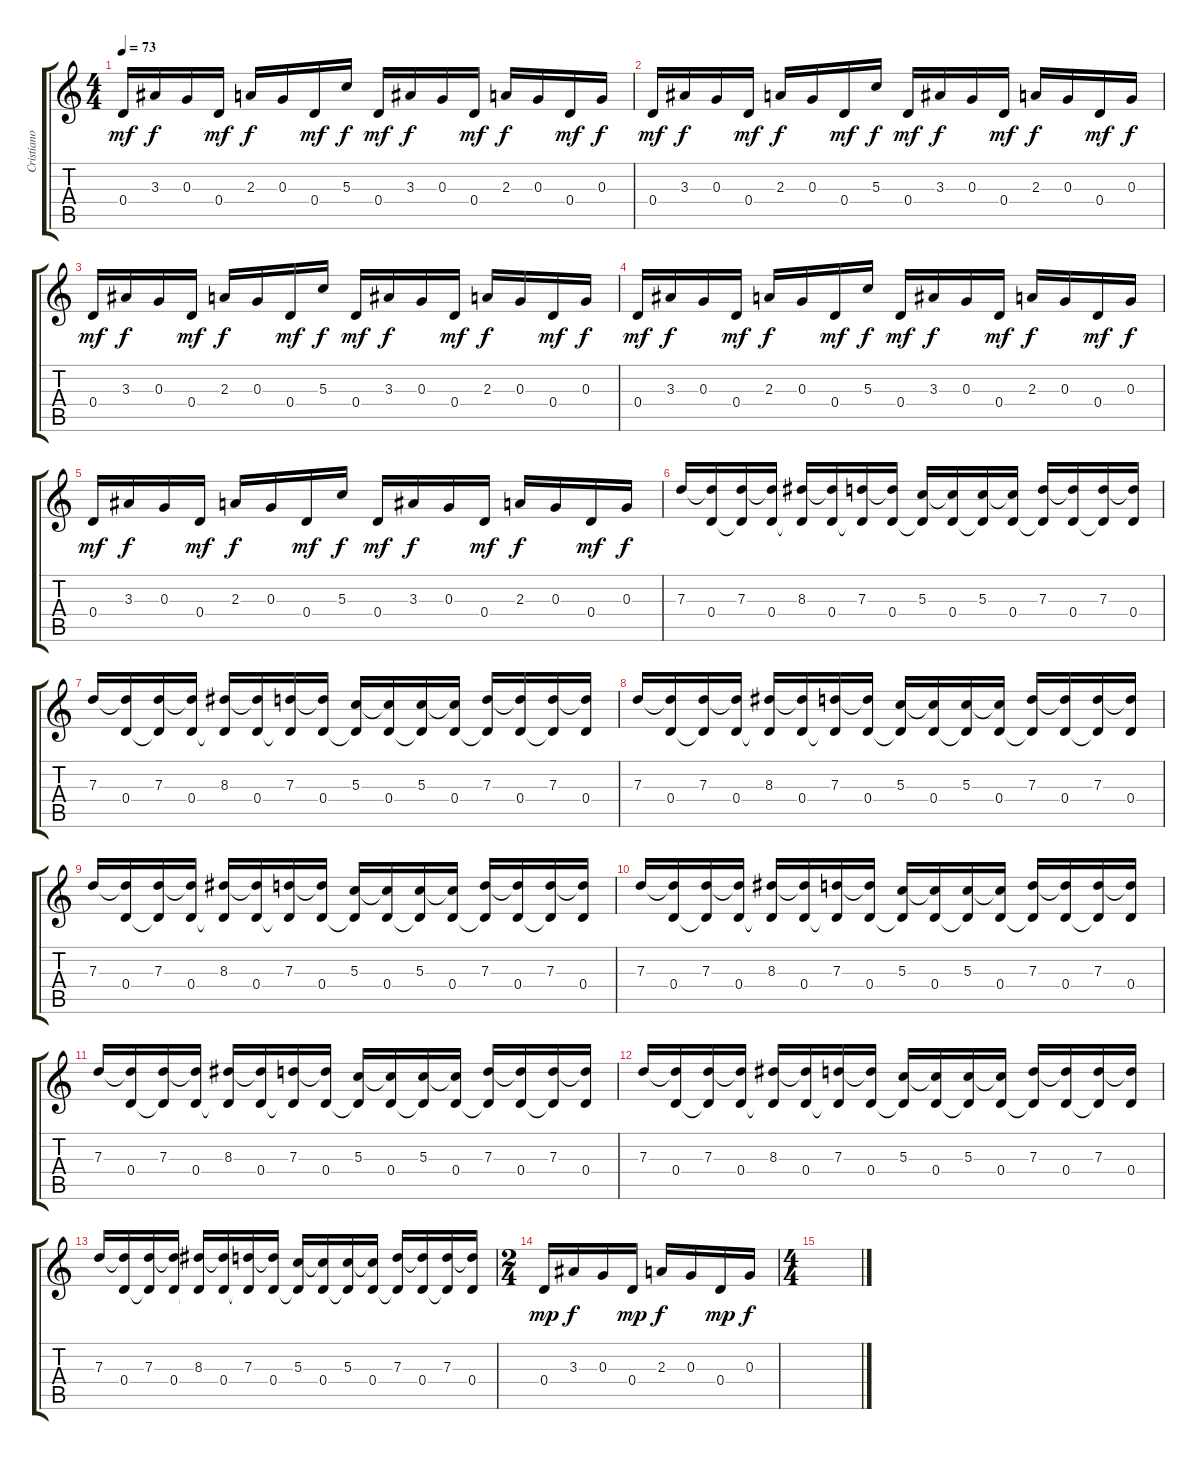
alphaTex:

\track ("Cristiano Migliore" "Cristiano ") {instrument distortionguitar}
\staff {score tabs}
\tuning (E4 B3 G3 D3 A2 E2) {hide}
\ts (4 4)
\tempo 73
\clef g2
\ks c
0.4.16{dy mf} 3.3.16{dy f} 0.3.16 0.4.16{dy mf} 2.3.16{dy f} 0.3.16 0.4.16{dy mf} 5.3.16{dy f} 0.4.16{dy mf} 3.3.16{dy f} 0.3.16 0.4.16{dy mf} 2.3.16{dy f} 0.3.16 0.4.16{dy mf} 0.3.16{dy f} |
0.4.16{dy mf} 3.3.16{dy f} 0.3.16 0.4.16{dy mf} 2.3.16{dy f} 0.3.16 0.4.16{dy mf} 5.3.16{dy f} 0.4.16{dy mf} 3.3.16{dy f} 0.3.16 0.4.16{dy mf} 2.3.16{dy f} 0.3.16 0.4.16{dy mf} 0.3.16{dy f} |
0.4.16{dy mf} 3.3.16{dy f} 0.3.16 0.4.16{dy mf} 2.3.16{dy f} 0.3.16 0.4.16{dy mf} 5.3.16{dy f} 0.4.16{dy mf} 3.3.16{dy f} 0.3.16 0.4.16{dy mf} 2.3.16{dy f} 0.3.16 0.4.16{dy mf} 0.3.16{dy f} |
0.4.16{dy mf} 3.3.16{dy f} 0.3.16 0.4.16{dy mf} 2.3.16{dy f} 0.3.16 0.4.16{dy mf} 5.3.16{dy f} 0.4.16{dy mf} 3.3.16{dy f} 0.3.16 0.4.16{dy mf} 2.3.16{dy f} 0.3.16 0.4.16{dy mf} 0.3.16{dy f} |
0.4.16{dy mf} 3.3.16{dy f} 0.3.16 0.4.16{dy mf} 2.3.16{dy f} 0.3.16 0.4.16{dy mf} 5.3.16{dy f} 0.4.16{dy mf} 3.3.16{dy f} 0.3.16 0.4.16{dy mf} 2.3.16{dy f} 0.3.16 0.4.16{dy mf} 0.3.16{dy f} |
7.3.16{volume 11} (7.3{t} 0.4).16 (7.3 0.4{t}).16 (7.3{t} 0.4).16 (8.3 0.4{t}).16 (8.3{t} 0.4).16 (7.3 0.4{t}).16 (7.3{t} 0.4).16 (5.3 0.4{t}).16 (5.3{t} 0.4).16 (5.3 0.4{t}).16 (5.3{t} 0.4).16 (7.3 0.4{t}).16 (7.3{t} 0.4).16 (7.3 0.4{t}).16 (7.3{t} 0.4).16 |
7.3.16 (7.3{t} 0.4).16 (7.3 0.4{t}).16 (7.3{t} 0.4).16 (8.3 0.4{t}).16 (8.3{t} 0.4).16 (7.3 0.4{t}).16 (7.3{t} 0.4).16 (5.3 0.4{t}).16 (5.3{t} 0.4).16 (5.3 0.4{t}).16 (5.3{t} 0.4).16 (7.3 0.4{t}).16 (7.3{t} 0.4).16 (7.3 0.4{t}).16 (7.3{t} 0.4).16 |
7.3.16 (7.3{t} 0.4).16 (7.3 0.4{t}).16 (7.3{t} 0.4).16 (8.3 0.4{t}).16 (8.3{t} 0.4).16 (7.3 0.4{t}).16 (7.3{t} 0.4).16 (5.3 0.4{t}).16 (5.3{t} 0.4).16 (5.3 0.4{t}).16 (5.3{t} 0.4).16 (7.3 0.4{t}).16 (7.3{t} 0.4).16 (7.3 0.4{t}).16 (7.3{t} 0.4).16 |
7.3.16 (7.3{t} 0.4).16 (7.3 0.4{t}).16 (7.3{t} 0.4).16 (8.3 0.4{t}).16 (8.3{t} 0.4).16 (7.3 0.4{t}).16 (7.3{t} 0.4).16 (5.3 0.4{t}).16 (5.3{t} 0.4).16 (5.3 0.4{t}).16 (5.3{t} 0.4).16 (7.3 0.4{t}).16 (7.3{t} 0.4).16 (7.3 0.4{t}).16 (7.3{t} 0.4).16 |
7.3.16{volume 11} (7.3{t} 0.4).16 (7.3 0.4{t}).16 (7.3{t} 0.4).16 (8.3 0.4{t}).16 (8.3{t} 0.4).16 (7.3 0.4{t}).16 (7.3{t} 0.4).16 (5.3 0.4{t}).16 (5.3{t} 0.4).16 (5.3 0.4{t}).16 (5.3{t} 0.4).16 (7.3 0.4{t}).16 (7.3{t} 0.4).16 (7.3 0.4{t}).16 (7.3{t} 0.4).16 |
7.3.16 (7.3{t} 0.4).16 (7.3 0.4{t}).16 (7.3{t} 0.4).16 (8.3 0.4{t}).16 (8.3{t} 0.4).16 (7.3 0.4{t}).16 (7.3{t} 0.4).16 (5.3 0.4{t}).16 (5.3{t} 0.4).16 (5.3 0.4{t}).16 (5.3{t} 0.4).16 (7.3 0.4{t}).16 (7.3{t} 0.4).16 (7.3 0.4{t}).16 (7.3{t} 0.4).16 |
7.3.16 (7.3{t} 0.4).16 (7.3 0.4{t}).16 (7.3{t} 0.4).16 (8.3 0.4{t}).16 (8.3{t} 0.4).16 (7.3 0.4{t}).16 (7.3{t} 0.4).16 (5.3 0.4{t}).16 (5.3{t} 0.4).16 (5.3 0.4{t}).16 (5.3{t} 0.4).16 (7.3 0.4{t}).16 (7.3{t} 0.4).16 (7.3 0.4{t}).16 (7.3{t} 0.4).16 |
7.3.16 (7.3{t} 0.4).16 (7.3 0.4{t}).16 (7.3{t} 0.4).16 (8.3 0.4{t}).16 (8.3{t} 0.4).16 (7.3 0.4{t}).16 (7.3{t} 0.4).16 (5.3 0.4{t}).16 (5.3{t} 0.4).16 (5.3 0.4{t}).16 (5.3{t} 0.4).16 (7.3 0.4{t}).16 (7.3{t} 0.4).16 (7.3 0.4{t}).16 (7.3{t} 0.4).16 |
\ts (2 4)
0.4.16{dy mp volume 15} 3.3.16{dy f} 0.3.16 0.4.16{dy mp} 2.3.16{dy f} 0.3.16 0.4.16{dy mp} 0.3.16{dy f} |
\ts (4 4)
